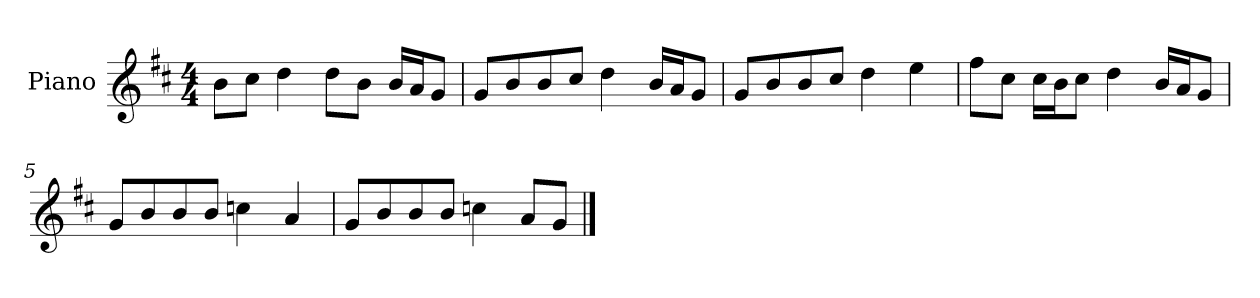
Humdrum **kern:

**kern
*part1
*staff1
*I"Piano
*I'P-no
*clefG2
*k[f#c#]
*M4/4
*MM90
=1
8b\L
8cc#\J
4dd\
8dd\L
8b\J
16b/LL
16a/J
8g/J
=2
8g/L
8b/
8b/
8cc#/J
4dd\
16b/LL
16a/J
8g/J
=3
8g/L
8b/
8b/
8cc#/J
4dd\
4ee\
=4
8ff#\L
8cc#\J
16cc#\LL
16b\J
8cc#\J
4dd\
16b/LL
16a/J
8g/J
=5
8g/L
8b/
8b/
8b/J
4ccn\
4a/
!!LO:LB:g=z
=6
8g/L
8b/
8b/
8b/J
4ccn\
8a/L
8g/J
==
*-
